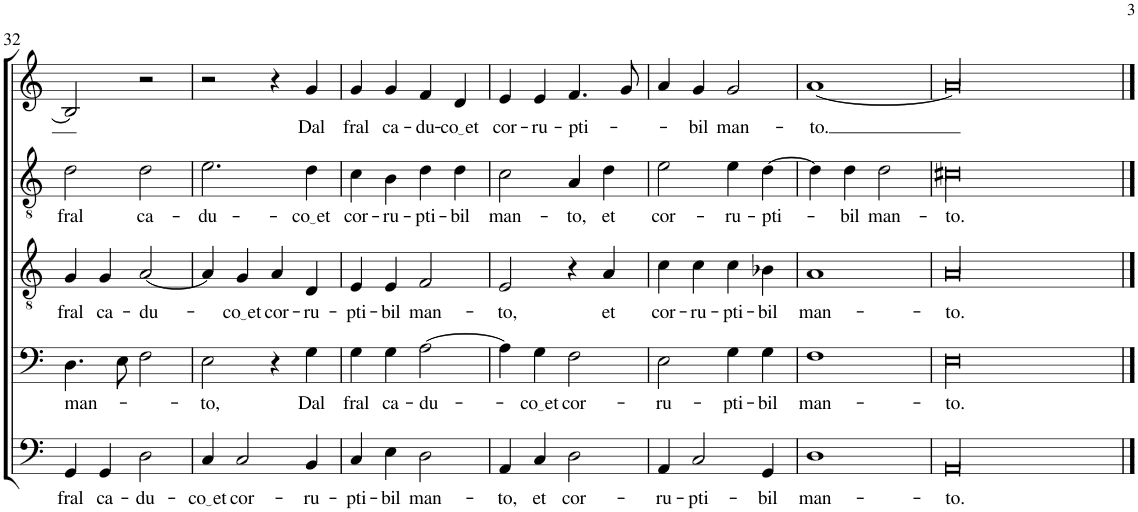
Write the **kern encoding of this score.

**kern	**text	**kern	**text	**kern	**text	**kern	**text	**kern	**text
*part5	*part5	*part4	*part4	*part3	*part3	*part2	*part2	*part1	*part1
*staff5	*staff5	*staff4	*staff4	*staff3	*staff3	*staff2	*staff2	*staff1	*staff1
*I"Bassus	*	*I"Tenor	*	*I"Quintus	*	*I"Altus	*	*I"Cantus	*
*I'B	*	*I'T	*	*	*	*I'A	*	*	*
!!LO:PB:g=z
*clefF4	*	*clefF4	*	*clefGv2	*	*clefGv2	*	*clefG2	*
*k[]	*	*k[]	*	*k[]	*	*k[]	*	*k[]	*
*M4/4	*	*M4/4	*	*M4/4	*	*M4/4	*	*M4/4	*
*met(c)	*	*met(c)	*	*met(c)	*	*met(c)	*	*met(c)	*
=32	=32	=32	=32	=32	=32	=32	=32	=32	=32
!	!LO:LY:b	!	!LO:LY:b	!	!LO:LY:b	!	!LO:LY:b	!	!
4GG/	fral	4.D\	man-	4G/	fral	2d\	fral	2B/]	.
!	!LO:LY:b	!	!	!	!LO:LY:b	!	!	!	!
4GG/	ca-	.	.	4G/	ca-	.	.	.	.
.	.	8E\	.	.	.	.	.	.	.
!	!LO:LY:b	!	!	!	!LO:LY:b	!	!LO:LY:b	!	!
2D\	-du-	2F\	.	[2A/	-du-	2d\	ca-	2r	.
=33	=33	=33	=33	=33	=33	=33	=33	=33	=33
!	!LO:LY:b	!	!LO:LY:b	!	!	!	!LO:LY:b	!	!
4C/	co et	2E\	-to,	4A/]	.	2.e\	-du-	2r	.
!	!LO:LY:b	!	!	!	!LO:LY:b	!	!	!	!
2C/	cor-	.	.	4G/	co et	.	.	.	.
!	!	!	!	!	!LO:LY:b	!	!	!	!
.	.	4r	.	4A/	cor-	.	.	4r	.
!	!LO:LY:b	!	!LO:LY:b	!	!LO:LY:b	!	!LO:LY:b	!	!LO:LY:b
4BB/	-ru-	4G\	Dal	4D/	-ru-	4d\	co et	4g/	Dal
=34	=34	=34	=34	=34	=34	=34	=34	=34	=34
!	!LO:LY:b	!	!LO:LY:b	!	!LO:LY:b	!	!LO:LY:b	!	!LO:LY:b
4C/	-pti-	4G\	fral	4E/	-pti-	4c\	cor-	4g/	fral
!	!LO:LY:b	!	!LO:LY:b	!	!LO:LY:b	!	!LO:LY:b	!	!LO:LY:b
4E\	-bil	4G\	ca-	4E/	-bil	4B\	-ru-	4g/	ca-
!	!LO:LY:b	!	!LO:LY:b	!	!LO:LY:b	!	!LO:LY:b	!	!LO:LY:b
2D\	man-	[2A\	-du-	2F/	man-	4d\	-pti-	4f/	-du-
!	!	!	!	!	!	!	!LO:LY:b	!	!LO:LY:b
.	.	.	.	.	.	4d\	-bil	4d/	co et
=35	=35	=35	=35	=35	=35	=35	=35	=35	=35
!	!LO:LY:b	!	!	!	!LO:LY:b	!	!LO:LY:b	!	!LO:LY:b
4AA/	-to,	4A\]	.	2E/	-to,	2c\	man-	4e/	cor-
!	!LO:LY:b	!	!LO:LY:b	!	!	!	!	!	!LO:LY:b
4C/	et	4G\	co et	.	.	.	.	4e/	-ru-
!	!LO:LY:b	!	!LO:LY:b	!	!	!	!LO:LY:b	!	!LO:LY:b
2D\	cor-	2F\	cor-	4r	.	4A/	-to,	4.f/	-pti-
!	!	!	!	!	!LO:LY:b	!	!LO:LY:b	!	!
.	.	.	.	4A/	et	4d\	et	.	.
.	.	.	.	.	.	.	.	8g/	.
=36	=36	=36	=36	=36	=36	=36	=36	=36	=36
!	!LO:LY:b	!	!LO:LY:b	!	!LO:LY:b	!	!LO:LY:b	!	!
4AA/	-ru-	2E\	-ru-	4c\	cor-	2e\	cor-	4a/	.
!	!LO:LY:b	!	!	!	!LO:LY:b	!	!	!	!LO:LY:b
2C/	-pti-	.	.	4c\	-ru-	.	.	4g/	-bil
!	!	!	!LO:LY:b	!	!LO:LY:b	!	!LO:LY:b	!	!LO:LY:b
.	.	4G\	-pti-	4c\	-pti-	4e\	-ru-	2g/	man-
!	!LO:LY:b	!	!LO:LY:b	!	!LO:LY:b	!	!LO:LY:b	!	!
4GG/	-bil	4G\	-bil	4B-X\	-bil	[4d\	-pti-	.	.
=37	=37	=37	=37	=37	=37	=37	=37	=37	=37
!	!LO:LY:b	!	!LO:LY:b	!	!LO:LY:b	!	!	!	!LO:LY:b
1D	man-	1F	man-	1A	man-	4d\]	.	[1a	-to.
!	!	!	!	!	!	!	!LO:LY:b	!	!
.	.	.	.	.	.	4d\	-bil	.	.
!	!	!	!	!	!	!	!LO:LY:b	!	!
.	.	.	.	.	.	2d\	man-	.	.
=38	=38	=38	=38	=38	=38	=38	=38	=38	=38
*M4/1	*	*M4/1	*	*M4/1	*	*M4/1	*	*M4/1	*
!	!LO:LY:b	!	!LO:LY:b	!	!LO:LY:b	!	!LO:LY:b	!	!
00AA/	-to.	00E\	-to.	00A/	-to.	00c#X\	-to.	00a/]	.
==	==	==	==	==	==	==	==	==	==
*-	*-	*-	*-	*-	*-	*-	*-	*-	*-
